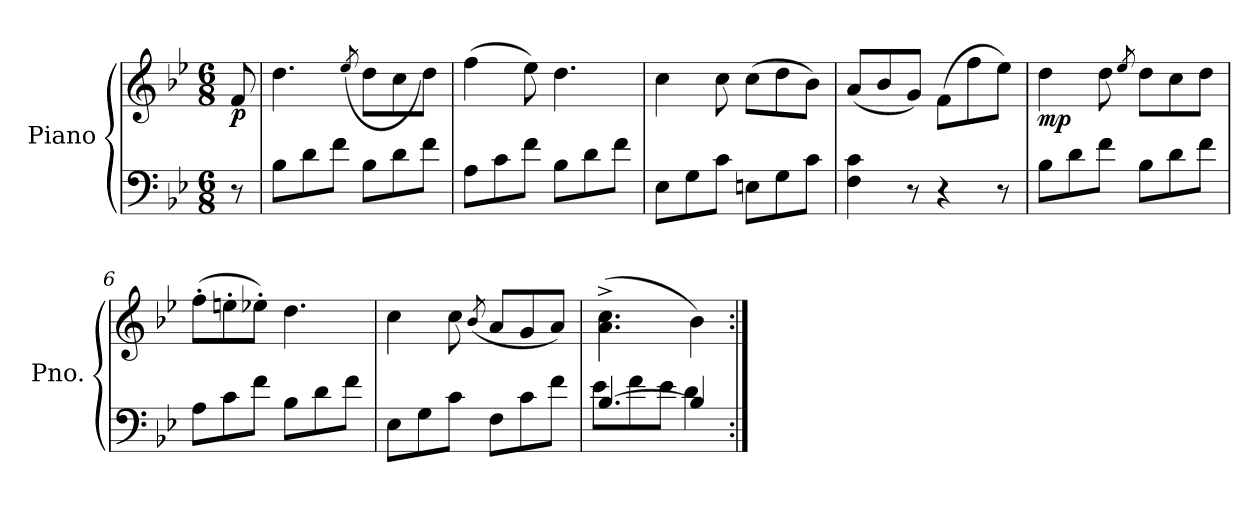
**kern	**kern	**dynam
*part1	*part1	*part1
*staff2	*staff1	*staff1/2
*I"Piano	*	*
*I'Pno.	*	*
*clefF4	*clefG2	*
*k[b-e-]	*k[b-e-]	*
*M6/8	*M6/8	*
=	=	=
!	!	!LO:DY:b
8r	8f/	p
=1	=1	=1
8B-\L	4.dd\	.
8d\	.	.
8f\J	.	.
.	(8qee-/	.
8B-\L	8dd\L	.
8d\	8cc\	.
8f\J	8dd\J)	.
=2	=2	=2
8A\L	(4ff\	.
8c\	.	.
8f\J	8ee-\)	.
8B-\L	4.dd\	.
8d\	.	.
8f\J	.	.
=3	=3	=3
8E-\L	4cc\	.
8G\	.	.
8c\J	8cc\	.
8En\L	(8cc\L	.
8G\	8dd\	.
8c\J	8b-\J)	.
=4	=4	=4
4F\ 4c\	(8a/L	.
.	8b-/	.
8r	8g/J)	.
4r	(8f\L	.
.	8ff\	.
8r	8ee-\J)	.
=5	=5	=5
!	!	!LO:DY:b
8B-\L	4dd\	mp
8d\	.	.
8f\J	8dd\	.
.	8qee-/	.
8B-\L	8dd\L	.
8d\	8cc\	.
8f\J	8dd\J	.
!!LO:LB:g=z
=6	=6	=6
8A\L	(8ff'\L	.
8c\	8een'\	.
8f\J	8ee-X'\J)	.
8B-\L	4.dd\	.
8d\	.	.
8f\J	.	.
=7	=7	=7
8E-\L	4cc\	.
8G\	.	.
8c\J	8cc\	.
.	(8qb-/	.
8F\L	8a/L	.
8c\	8g/	.
8f\J	8a/J)	.
=8	=8	=8
*^	*	*
[4.B-/	8e-\L	(4.a\^ 4.cc\^	.
.	8f\	.	.
.	8e-\J	.	.
4B-/]	4d\	4b-\)	.
*v	*v	*	*
=:|!	=:|!	=:|!
*-	*-	*-
